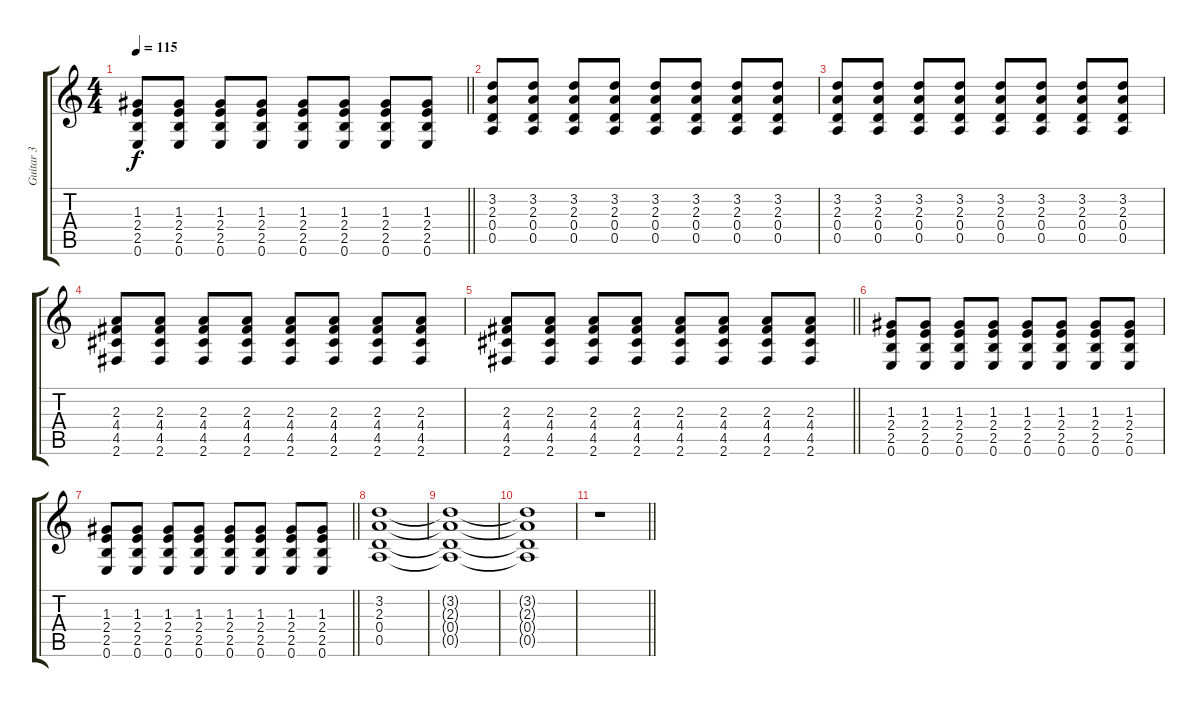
\track ("Guitar 3" "Guitar 3") {instrument electricguitarjazz}
\staff {score tabs}
\tuning (E4 B3 G3 D3 A2 E2) {hide}
\ts (4 4)
\tempo 115
\clef g2
\barLineRight lightlight
\ks c
(1.3 2.4 2.5 0.6).8{dy f} (1.3 2.4 2.5 0.6).8 (1.3 2.4 2.5 0.6).8 (1.3 2.4 2.5 0.6).8 (1.3 2.4 2.5 0.6).8 (1.3 2.4 2.5 0.6).8 (1.3 2.4 2.5 0.6).8 (1.3 2.4 2.5 0.6).8 |
(3.2 2.3 0.4 0.5).8 (3.2 2.3 0.4 0.5).8 (3.2 2.3 0.4 0.5).8 (3.2 2.3 0.4 0.5).8 (3.2 2.3 0.4 0.5).8 (3.2 2.3 0.4 0.5).8 (3.2 2.3 0.4 0.5).8 (3.2 2.3 0.4 0.5).8 |
(3.2 2.3 0.4 0.5).8 (3.2 2.3 0.4 0.5).8 (3.2 2.3 0.4 0.5).8 (3.2 2.3 0.4 0.5).8 (3.2 2.3 0.4 0.5).8 (3.2 2.3 0.4 0.5).8 (3.2 2.3 0.4 0.5).8 (3.2 2.3 0.4 0.5).8 |
(2.3 4.4 4.5 2.6).8 (2.3 4.4 4.5 2.6).8 (2.3 4.4 4.5 2.6).8 (2.3 4.4 4.5 2.6).8 (2.3 4.4 4.5 2.6).8 (2.3 4.4 4.5 2.6).8 (2.3 4.4 4.5 2.6).8 (2.3 4.4 4.5 2.6).8 |
\barLineRight lightlight
(2.3 4.4 4.5 2.6).8 (2.3 4.4 4.5 2.6).8 (2.3 4.4 4.5 2.6).8 (2.3 4.4 4.5 2.6).8 (2.3 4.4 4.5 2.6).8 (2.3 4.4 4.5 2.6).8 (2.3 4.4 4.5 2.6).8 (2.3 4.4 4.5 2.6).8 |
(1.3 2.4 2.5 0.6).8 (1.3 2.4 2.5 0.6).8 (1.3 2.4 2.5 0.6).8 (1.3 2.4 2.5 0.6).8 (1.3 2.4 2.5 0.6).8 (1.3 2.4 2.5 0.6).8 (1.3 2.4 2.5 0.6).8 (1.3 2.4 2.5 0.6).8 |
\barLineRight lightlight
(1.3 2.4 2.5 0.6).8 (1.3 2.4 2.5 0.6).8 (1.3 2.4 2.5 0.6).8 (1.3 2.4 2.5 0.6).8 (1.3 2.4 2.5 0.6).8 (1.3 2.4 2.5 0.6).8 (1.3 2.4 2.5 0.6).8 (1.3 2.4 2.5 0.6).8 |
(3.2 2.3 0.4 0.5).1 |
(3.2{t} 2.3{t} 0.4{t} 0.5{t}).1{volume 0} |
(3.2{t} 2.3{t} 0.4{t} 0.5{t}).1 |
\barLineRight lightlight
r.1
